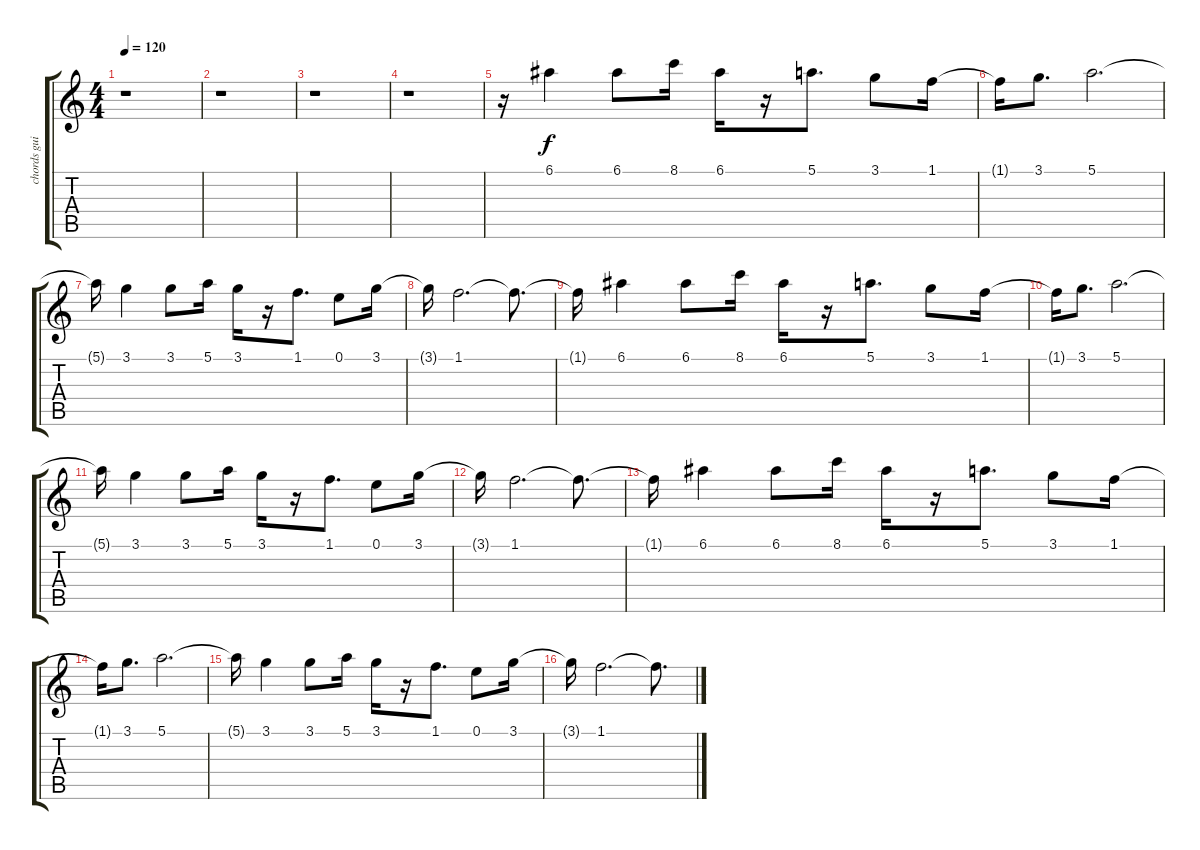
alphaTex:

\track ("chords guitar" "chords gui") {instrument electricguitarjazz}
\staff {score tabs}
\tuning (E4 B3 G3 D3 A2 E2) {hide}
\ts (4 4)
\tempo 120
\clef g2
\ks c
r.1{dy f} |
r.1 |
r.1 |
r.1 |
r.16 6.1.4 6.1.8 8.1.16 6.1.16 r.16 5.1.8{d} 3.1.8 1.1.16 |
1.1{t}.16 3.1.8{d} 5.1.2{d} |
5.1{t}.16 3.1.4 3.1.8 5.1.16 3.1.16 r.16 1.1.8{d} 0.1.8 3.1.16 |
3.1{t}.16 1.1.2{d} 1.1{t}.8{d} |
1.1{t}.16 6.1.4 6.1.8 8.1.16 6.1.16 r.16 5.1.8{d} 3.1.8 1.1.16 |
1.1{t}.16 3.1.8{d} 5.1.2{d} |
5.1{t}.16 3.1.4 3.1.8 5.1.16 3.1.16 r.16 1.1.8{d} 0.1.8 3.1.16 |
3.1{t}.16 1.1.2{d} 1.1{t}.8{d} |
1.1{t}.16 6.1.4 6.1.8 8.1.16 6.1.16 r.16 5.1.8{d} 3.1.8 1.1.16 |
1.1{t}.16 3.1.8{d} 5.1.2{d} |
5.1{t}.16 3.1.4 3.1.8 5.1.16 3.1.16 r.16 1.1.8{d} 0.1.8 3.1.16 |
3.1{t}.16 1.1.2{d} 1.1{t}.8{d}
